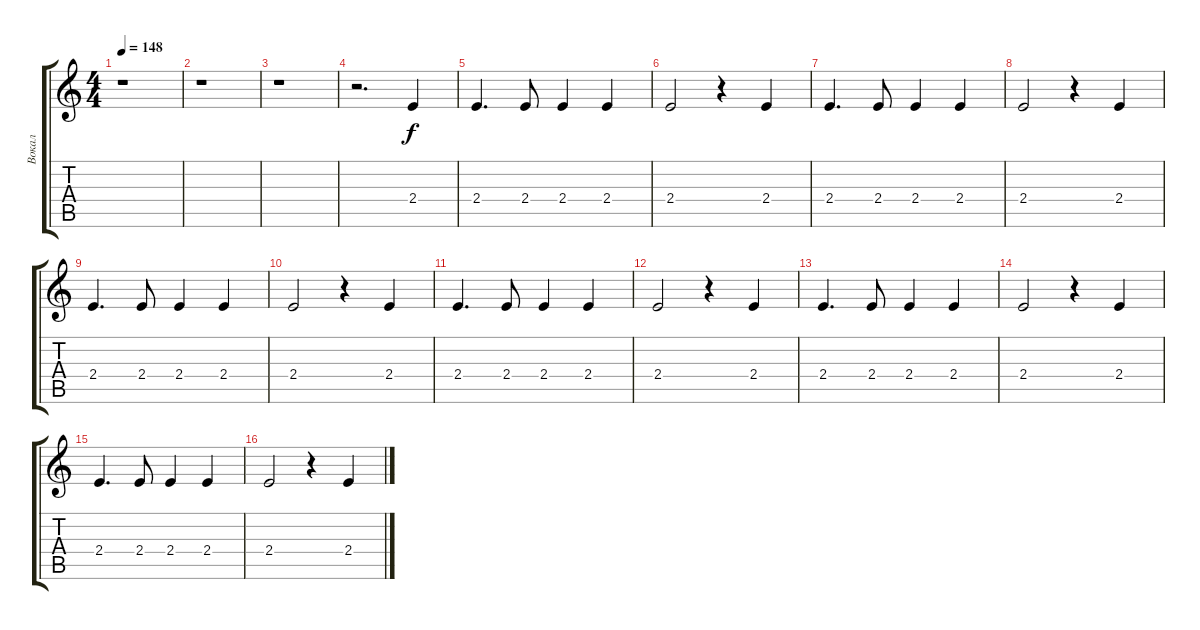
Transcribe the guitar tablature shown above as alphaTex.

\track ("Вокал" "Вокал") {instrument contrabass}
\staff {score tabs}
\tuning (E4 B3 G3 D3 A2 E2) {hide}
\ts (4 4)
\tempo 148
\clef g2
\ks c
r.1{dy f} |
r.1 |
r.1 |
r.2{d} 2.4.4 |
2.4.4{d} 2.4.8 2.4.4 2.4.4 |
2.4.2 r.4 2.4.4 |
2.4.4{d} 2.4.8 2.4.4 2.4.4 |
2.4.2 r.4 2.4.4 |
2.4.4{d} 2.4.8 2.4.4 2.4.4 |
2.4.2 r.4 2.4.4 |
2.4.4{d} 2.4.8 2.4.4 2.4.4 |
2.4.2 r.4 2.4.4 |
2.4.4{d} 2.4.8 2.4.4 2.4.4 |
2.4.2 r.4 2.4.4 |
2.4.4{d} 2.4.8 2.4.4 2.4.4 |
2.4.2 r.4 2.4.4
